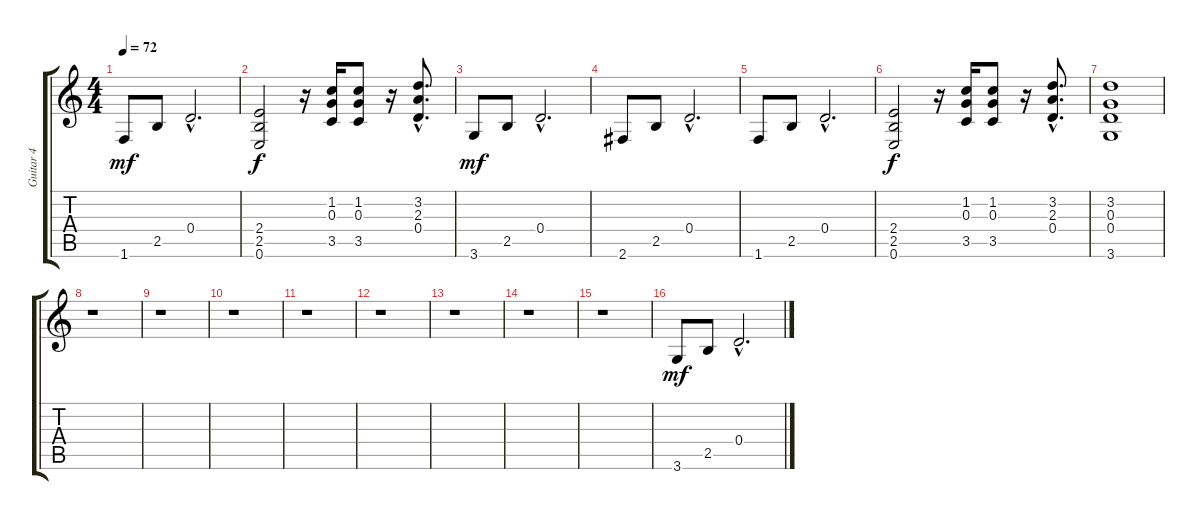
\track ("Guitar 4" "Guitar 4") {instrument distortionguitar}
\staff {score tabs}
\tuning (E4 B3 G3 D3 A2 E2) {hide}
\ts (4 4)
\tempo 72
\clef g2
\ks c
1.6.8{dy mf} 2.5.8 0.4{hac}.2{d} |
(2.4 2.5 0.6).2{dy f} r.16 (1.2 0.3 3.5).16 (1.2 0.3 3.5).8 r.16 (3.2{hac} 2.3{hac} 0.4{hac}).8{d} |
3.6.8{dy mf} 2.5.8 0.4{hac}.2{d} |
2.6.8 2.5.8 0.4{hac}.2{d} |
1.6.8 2.5.8 0.4{hac}.2{d} |
(2.4 2.5 0.6).2{dy f} r.16 (1.2 0.3 3.5).16 (1.2 0.3 3.5).8 r.16 (3.2{hac} 2.3{hac} 0.4{hac}).8{d} |
(3.2 0.3 0.4 3.6).1 |
r.1 |
r.1 |
r.1 |
r.1 |
r.1 |
r.1 |
r.1 |
r.1 |
3.6.8{dy mf} 2.5.8 0.4{hac}.2{d}
